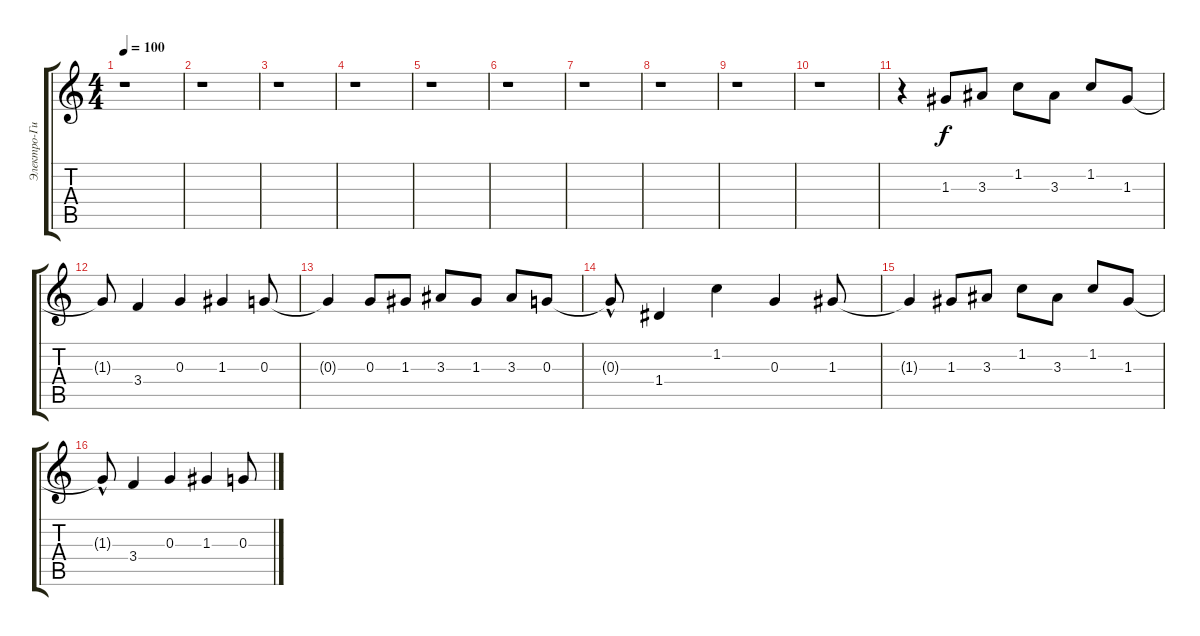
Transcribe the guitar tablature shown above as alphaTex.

\track ("Электро-Гитара" "Электро-Ги") {instrument electricguitarclean}
\staff {score tabs}
\tuning (E4 B3 G3 D3 A2 E2) {hide}
\ts (4 4)
\tempo 100
\clef g2
\ks c
r.1{dy f} |
r.1 |
r.1 |
r.1 |
r.1 |
r.1 |
r.1 |
r.1 |
r.1 |
r.1 |
r.4 1.3.8 3.3.8 1.2.8 3.3.8 1.2.8 1.3.8 |
1.3{t}.8 3.4.4 0.3.4 1.3.4 0.3.8 |
0.3{t}.4 0.3.8 1.3.8 3.3.8 1.3.8 3.3.8 0.3.8 |
0.3{hac t}.8 1.4.4 1.2.4 0.3.4 1.3.8 |
1.3{t}.4 1.3.8 3.3.8 1.2.8 3.3.8 1.2.8 1.3.8 |
1.3{hac t}.8 3.4.4 0.3.4 1.3.4 0.3.8
